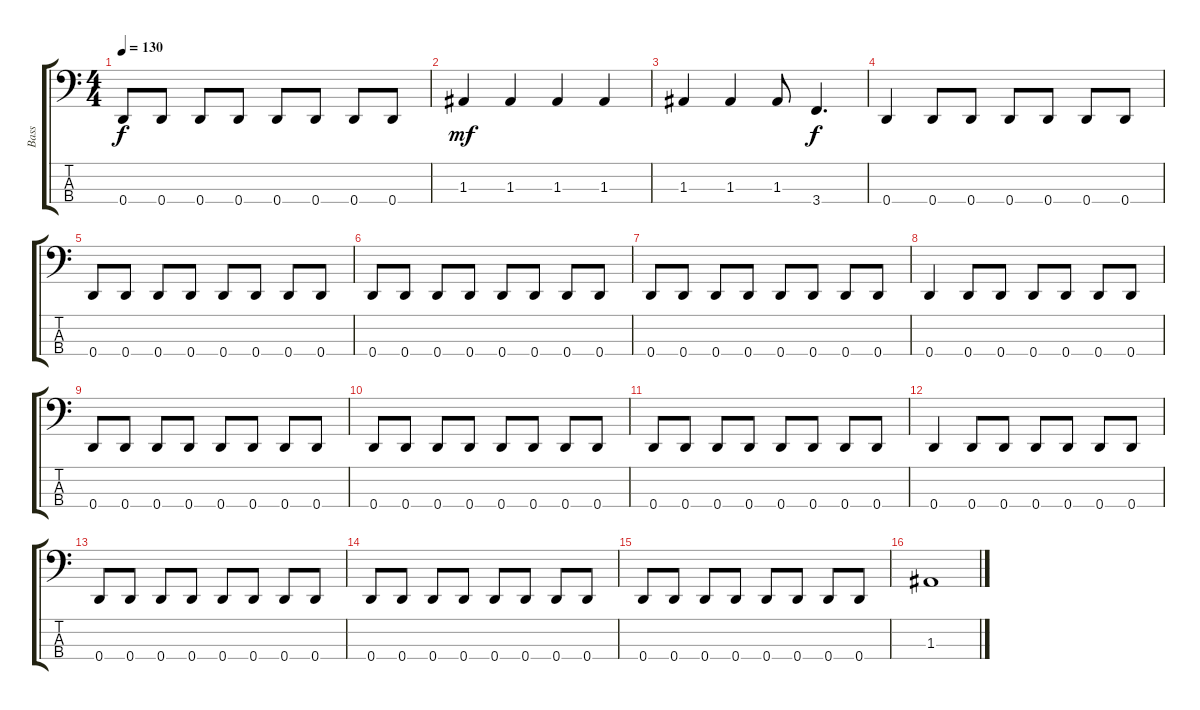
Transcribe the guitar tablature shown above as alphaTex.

\track ("Bass" "Bass") {instrument electricbassfinger}
\staff {score tabs}
\tuning (G2 D2 A1 D1) {hide}
\ts (4 4)
\tempo 130
\clef f4
\ks c
0.4.8{dy f} 0.4.8 0.4.8 0.4.8 0.4.8 0.4.8 0.4.8 0.4.8 |
1.3.4{dy mf} 1.3.4 1.3.4 1.3.4 |
1.3.4 1.3.4 1.3.8 3.4.4{d dy f} |
0.4.4 0.4.8 0.4.8 0.4.8 0.4.8 0.4.8 0.4.8 |
0.4.8 0.4.8 0.4.8 0.4.8 0.4.8 0.4.8 0.4.8 0.4.8 |
0.4.8 0.4.8 0.4.8 0.4.8 0.4.8 0.4.8 0.4.8 0.4.8 |
0.4.8 0.4.8 0.4.8 0.4.8 0.4.8 0.4.8 0.4.8 0.4.8 |
0.4.4 0.4.8 0.4.8 0.4.8 0.4.8 0.4.8 0.4.8 |
0.4.8 0.4.8 0.4.8 0.4.8 0.4.8 0.4.8 0.4.8 0.4.8 |
0.4.8 0.4.8 0.4.8 0.4.8 0.4.8 0.4.8 0.4.8 0.4.8 |
0.4.8 0.4.8 0.4.8 0.4.8 0.4.8 0.4.8 0.4.8 0.4.8 |
0.4.4 0.4.8 0.4.8 0.4.8 0.4.8 0.4.8 0.4.8 |
0.4.8 0.4.8 0.4.8 0.4.8 0.4.8 0.4.8 0.4.8 0.4.8 |
0.4.8 0.4.8 0.4.8 0.4.8 0.4.8 0.4.8 0.4.8 0.4.8 |
0.4.8 0.4.8 0.4.8 0.4.8 0.4.8 0.4.8 0.4.8 0.4.8 |
1.3.1
